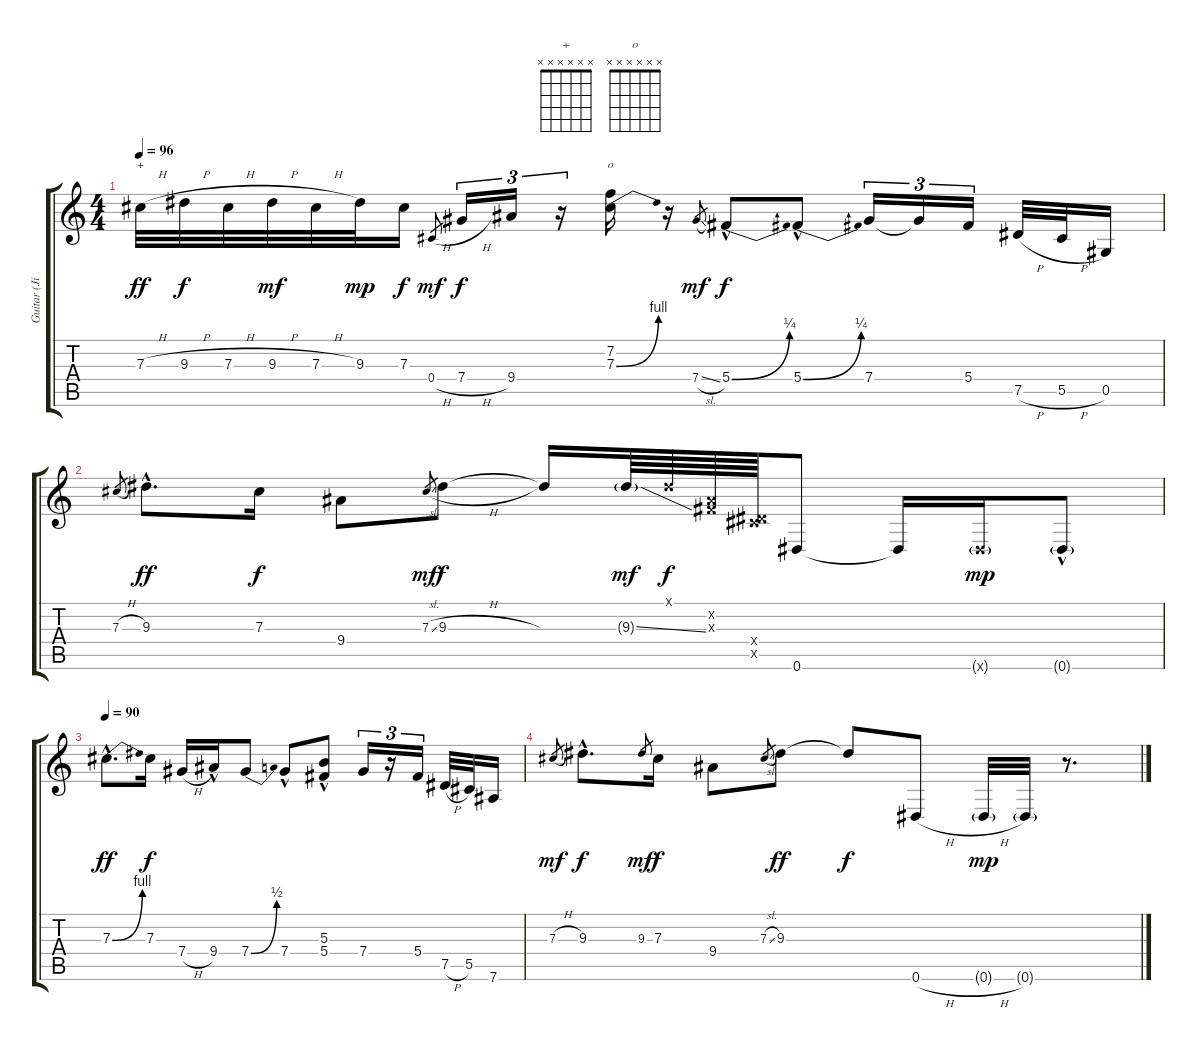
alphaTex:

\track ("Guitar (Jimi Hendrix)" "Guitar (Ji") {instrument overdrivenguitar}
\staff {score tabs}
\tuning (Eb4 Bb3 Gb3 Db3 Ab2 Eb2) {hide}
\chord ("+" x x x x x x) {firstfret 0}
\chord ("o" x x x x x x) {firstfret 0}
\ts (4 4)
\tempo 96
\clef g2
\ks c
7.3{h}.32{ch "+" dy ff} 9.3{h}.32{dy f} 7.3{h}.32 9.3{h}.32{dy mf} 7.3{h}.32 9.3.32{dy mp} 7.3.16{dy f} 0.4{h}.8{gr dy mf} 7.4{h}.16{tu (3 2) dy f} 9.4.16{tu (3 2)} r.16{tu (3 2)} (7.2 7.3{be (bend 0 0 60 4)}).16{ch "o"} r.16 7.4{sl}.8{gr dy mf} 5.4{be (bend 0 0 60 1) hac}.8{dy f} 5.4{be (bend 0 0 60 1) hac}.8 7.4.16{tu (3 2)} 7.4{t}.16{tu (3 2)} 5.4.16{tu (3 2)} 7.5{h}.32 5.5{h}.32 0.5.16 |
7.3{h}.8{gr} 9.3{hac}.8{d dy ff} 7.3.16{dy f} 9.4.8 7.3{sl}.8{gr dy mf} 9.3{h}.8{dy f} 9.3{t}.16 9.3{ss g}.64{dy mf} 0.1{x}.64{dy f} (0.2{x} 0.3{x}).64 (0.4{x} 7.5{x}).64 0.6.8 0.6{t}.16 0.6{g x}.16{dy mp} 0.6{g hac}.8 |
\tempo 90
7.3{be (bend 0 0 60 4) hac}.8{d dy ff} 7.3.16{dy f} 7.4{h}.16 9.4{hac}.16 7.4{be (bend 0 0 60 2)}.8 7.4{hac}.8 (5.3{hac} 5.4{hac}).8 7.4.16{tu (3 2)} r.16{tu (3 2)} 5.4.16{tu (3 2)} 7.5{h}.32 5.5.32 7.6.16 |
7.3{h}.8{gr dy mf} 9.3{hac}.8{d dy f} 9.3.8{gr dy mf} 7.3.16{dy f} 9.4.8 7.3{sl}.8{gr} 9.3.8{dy ff} 9.3{t}.8{dy f} 0.6{h}.8 0.6{h g}.32{dy mp} 0.6{g}.32 r.8{d}
